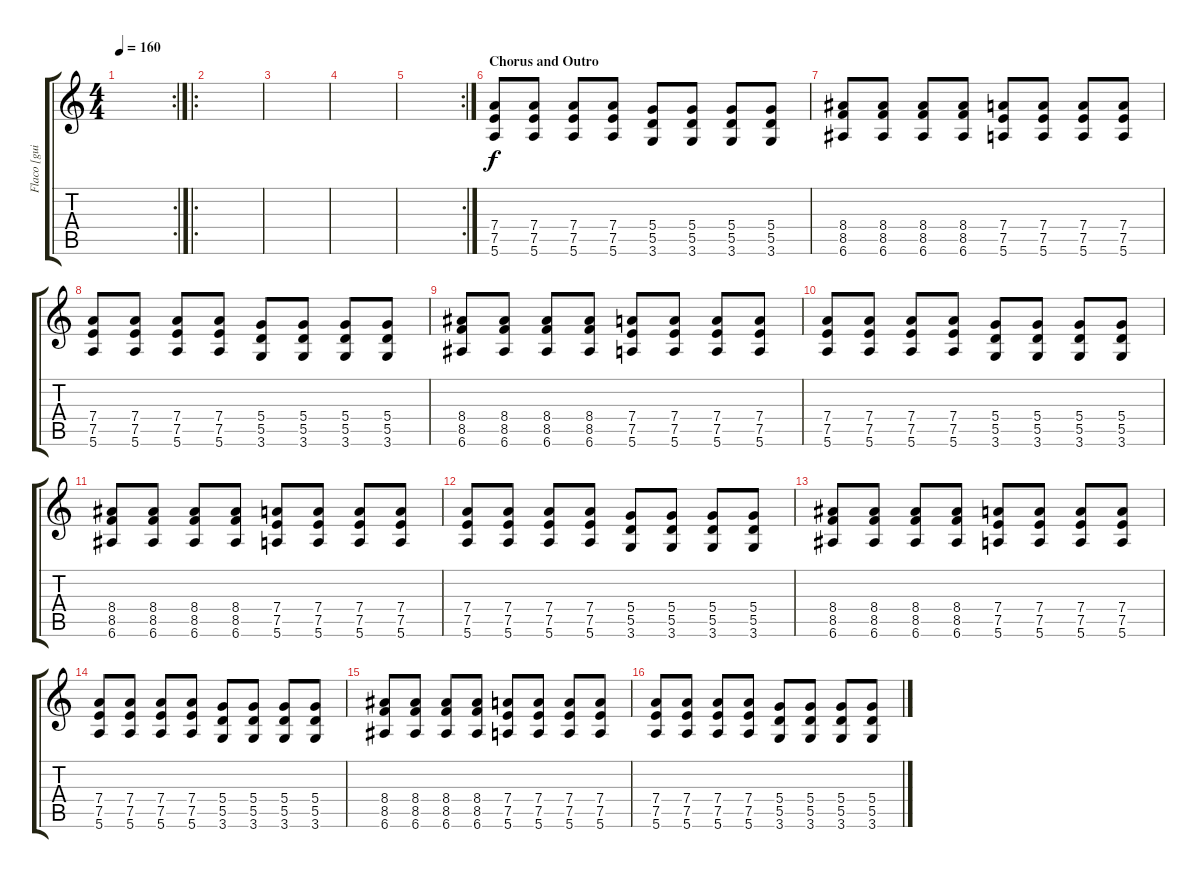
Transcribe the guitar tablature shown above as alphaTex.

\track ("Flaco [guitar]" "Flaco [gui") {instrument distortionguitar}
\staff {score tabs}
\tuning (E4 B3 G3 D3 A2 E2) {hide}
\rc 2
\ts (4 4)
\tempo 160
\clef g2
\ks c
|
\ro
|
|
|
\rc 2
|
\section ("" "Chorus and Outro")
(7.4 7.5 5.6).8 (7.4 7.5 5.6).8 (7.4 7.5 5.6).8 (7.4 7.5 5.6).8 (5.4 5.5 3.6).8 (5.4 5.5 3.6).8 (5.4 5.5 3.6).8 (5.4 5.5 3.6).8 |
(8.4 8.5 6.6).8 (8.4 8.5 6.6).8 (8.4 8.5 6.6).8 (8.4 8.5 6.6).8 (7.4 7.5 5.6).8 (7.4 7.5 5.6).8 (7.4 7.5 5.6).8 (7.4 7.5 5.6).8 |
(7.4 7.5 5.6).8 (7.4 7.5 5.6).8 (7.4 7.5 5.6).8 (7.4 7.5 5.6).8 (5.4 5.5 3.6).8 (5.4 5.5 3.6).8 (5.4 5.5 3.6).8 (5.4 5.5 3.6).8 |
(8.4 8.5 6.6).8 (8.4 8.5 6.6).8 (8.4 8.5 6.6).8 (8.4 8.5 6.6).8 (7.4 7.5 5.6).8 (7.4 7.5 5.6).8 (7.4 7.5 5.6).8 (7.4 7.5 5.6).8 |
(7.4 7.5 5.6).8 (7.4 7.5 5.6).8 (7.4 7.5 5.6).8 (7.4 7.5 5.6).8 (5.4 5.5 3.6).8 (5.4 5.5 3.6).8 (5.4 5.5 3.6).8 (5.4 5.5 3.6).8 |
(8.4 8.5 6.6).8 (8.4 8.5 6.6).8 (8.4 8.5 6.6).8 (8.4 8.5 6.6).8 (7.4 7.5 5.6).8 (7.4 7.5 5.6).8 (7.4 7.5 5.6).8 (7.4 7.5 5.6).8 |
(7.4 7.5 5.6).8 (7.4 7.5 5.6).8 (7.4 7.5 5.6).8 (7.4 7.5 5.6).8 (5.4 5.5 3.6).8 (5.4 5.5 3.6).8 (5.4 5.5 3.6).8 (5.4 5.5 3.6).8 |
(8.4 8.5 6.6).8 (8.4 8.5 6.6).8 (8.4 8.5 6.6).8 (8.4 8.5 6.6).8 (7.4 7.5 5.6).8 (7.4 7.5 5.6).8 (7.4 7.5 5.6).8 (7.4 7.5 5.6).8 |
(7.4 7.5 5.6).8 (7.4 7.5 5.6).8 (7.4 7.5 5.6).8 (7.4 7.5 5.6).8 (5.4 5.5 3.6).8 (5.4 5.5 3.6).8 (5.4 5.5 3.6).8 (5.4 5.5 3.6).8 |
(8.4 8.5 6.6).8 (8.4 8.5 6.6).8 (8.4 8.5 6.6).8 (8.4 8.5 6.6).8 (7.4 7.5 5.6).8 (7.4 7.5 5.6).8 (7.4 7.5 5.6).8 (7.4 7.5 5.6).8 |
(7.4 7.5 5.6).8 (7.4 7.5 5.6).8 (7.4 7.5 5.6).8 (7.4 7.5 5.6).8 (5.4 5.5 3.6).8 (5.4 5.5 3.6).8 (5.4 5.5 3.6).8 (5.4 5.5 3.6).8
